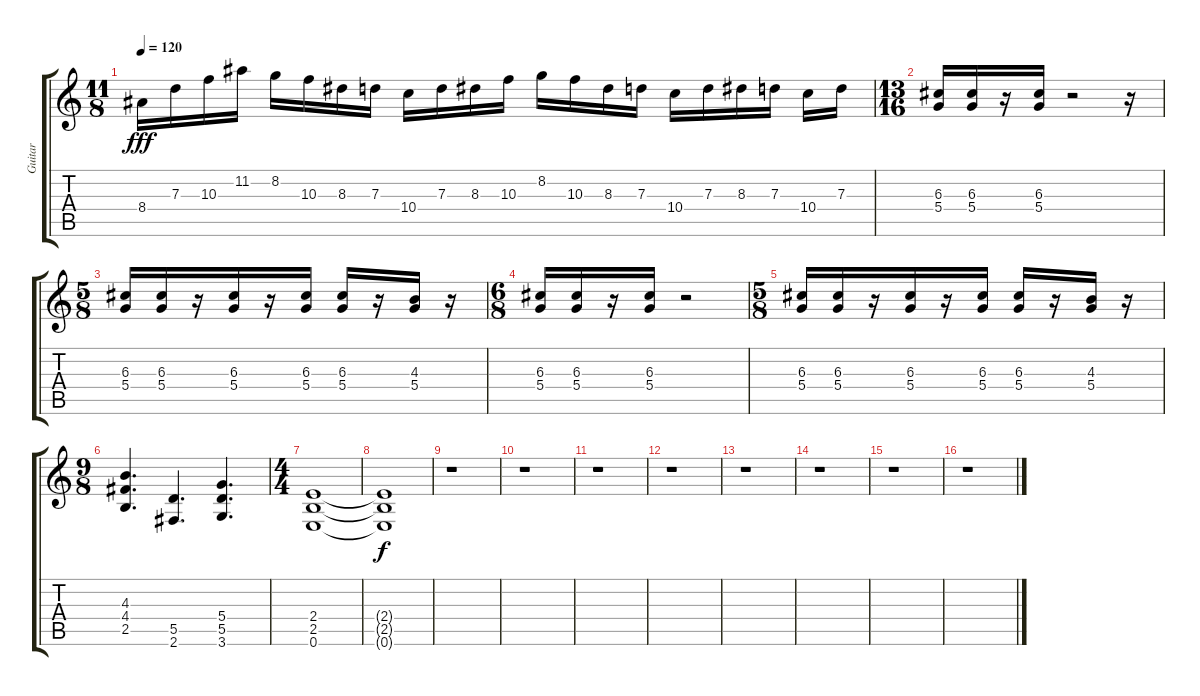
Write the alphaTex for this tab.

\track ("Guitar" "Guitar") {instrument distortionguitar}
\staff {score tabs}
\tuning (E4 B3 G3 D3 A2 E2) {hide}
\ts (11 8)
\tempo 120
\clef g2
\ks c
8.4.16{dy fff} 7.3.16 10.3.16 11.2.16 8.2.16 10.3.16 8.3.16 7.3.16 10.4.16 7.3.16 8.3.16 10.3.16 8.2.16 10.3.16 8.3.16 7.3.16 10.4.16 7.3.16 8.3.16 7.3.16 10.4.16 7.3.16 |
\ts (13 16)
(6.3 5.4).16 (6.3 5.4).16 r.16 (6.3 5.4).16 r.2 r.16 |
\ts (5 8)
(6.3 5.4).16 (6.3 5.4).16 r.16 (6.3 5.4).16 r.16 (6.3 5.4).16 (6.3 5.4).16 r.16 (4.3 5.4).16 r.16 |
\ts (6 8)
(6.3 5.4).16 (6.3 5.4).16 r.16 (6.3 5.4).16 r.2 |
\ts (5 8)
(6.3 5.4).16 (6.3 5.4).16 r.16 (6.3 5.4).16 r.16 (6.3 5.4).16 (6.3 5.4).16 r.16 (4.3 5.4).16 r.16 |
\ts (9 8)
(4.3 4.4 2.5).4{d} (5.5 2.6).4{d} (5.4 5.5 3.6).4{d} |
\ts (4 4)
(2.4 2.5 0.6).1 |
(2.4{t} 2.5{t} 0.6{t}).1{dy f} |
r.1 |
r.1 |
r.1 |
r.1 |
r.1 |
r.1 |
r.1 |
r.1
